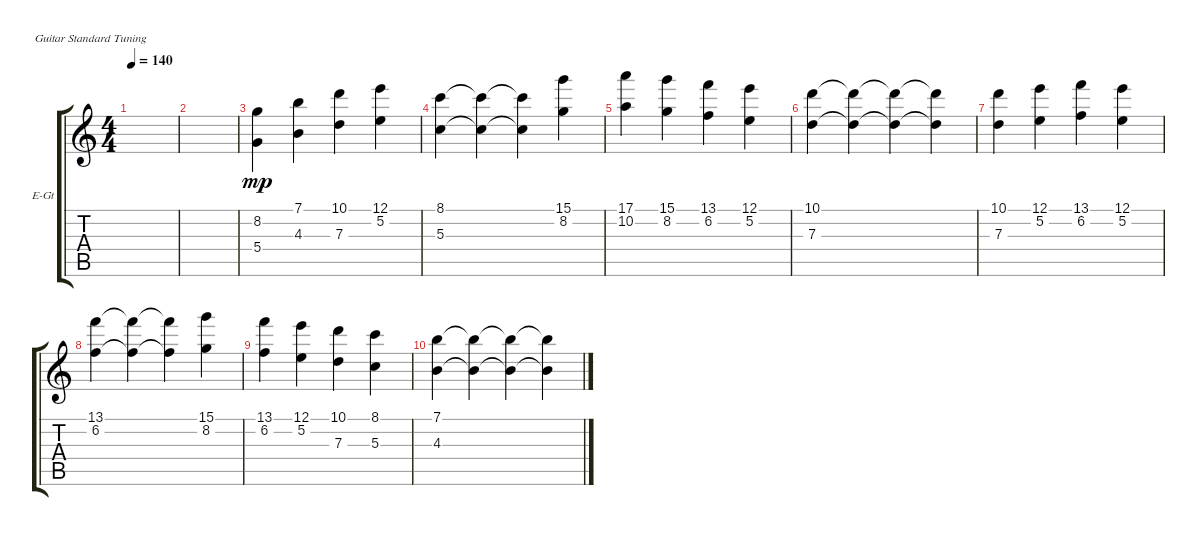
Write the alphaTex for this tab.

\defaultSystemsLayout 4
\bracketExtendMode groupsimilarinstruments
\firstSystemTrackNameOrientation horizontal
\otherSystemsTrackNameOrientation horizontal
\track ("Red" "E-Gt") {instrument electricguitarclean}
\staff {score tabs}
\tuning (E4 B3 G3 D3 A2 E2)
\ts (4 4)
\tempo 140
\clef g2
\scale
0.333333
\ks c
|
\scale
0.333333 |
\scale
0.333333 (5.4 8.2).4{dy mp} (4.3 7.1).4 (7.3 10.1).4 (5.2 12.1).4 |
\scale
0.333333 (5.3 8.1).4 (5.3{t} 8.1{t}).4 (5.3{t} 8.1{t}).4 (8.2 15.1).4 |
\scale
0.333333 (17.1 10.2).4 (8.2 15.1).4 (6.2 13.1).4 (5.2 12.1).4 |
\scale
0.333333 (7.3 10.1).4 (7.3{t} 10.1{t}).4 (7.3{t} 10.1{t}).4 (7.3{t} 10.1{t}).4 |
\scale
0.333333 (7.3 10.1).4 (5.2 12.1).4 (6.2 13.1).4 (5.2 12.1).4 |
\scale
0.333333 (6.2 13.1).4 (6.2{t} 13.1{t}).4 (6.2{t} 13.1{t}).4 (8.2 15.1).4 |
\scale
0.333333 (6.2 13.1).4 (5.2 12.1).4 (7.3 10.1).4 (5.3 8.1).4 |
\scale
0.333333 (4.3 7.1).4 (4.3{t} 7.1{t}).4 (4.3{t} 7.1{t}).4 (4.3{t} 7.1{t}).4 |
\scale
0.333333 |
\scale
0.333333 |
\scale
0.333333
